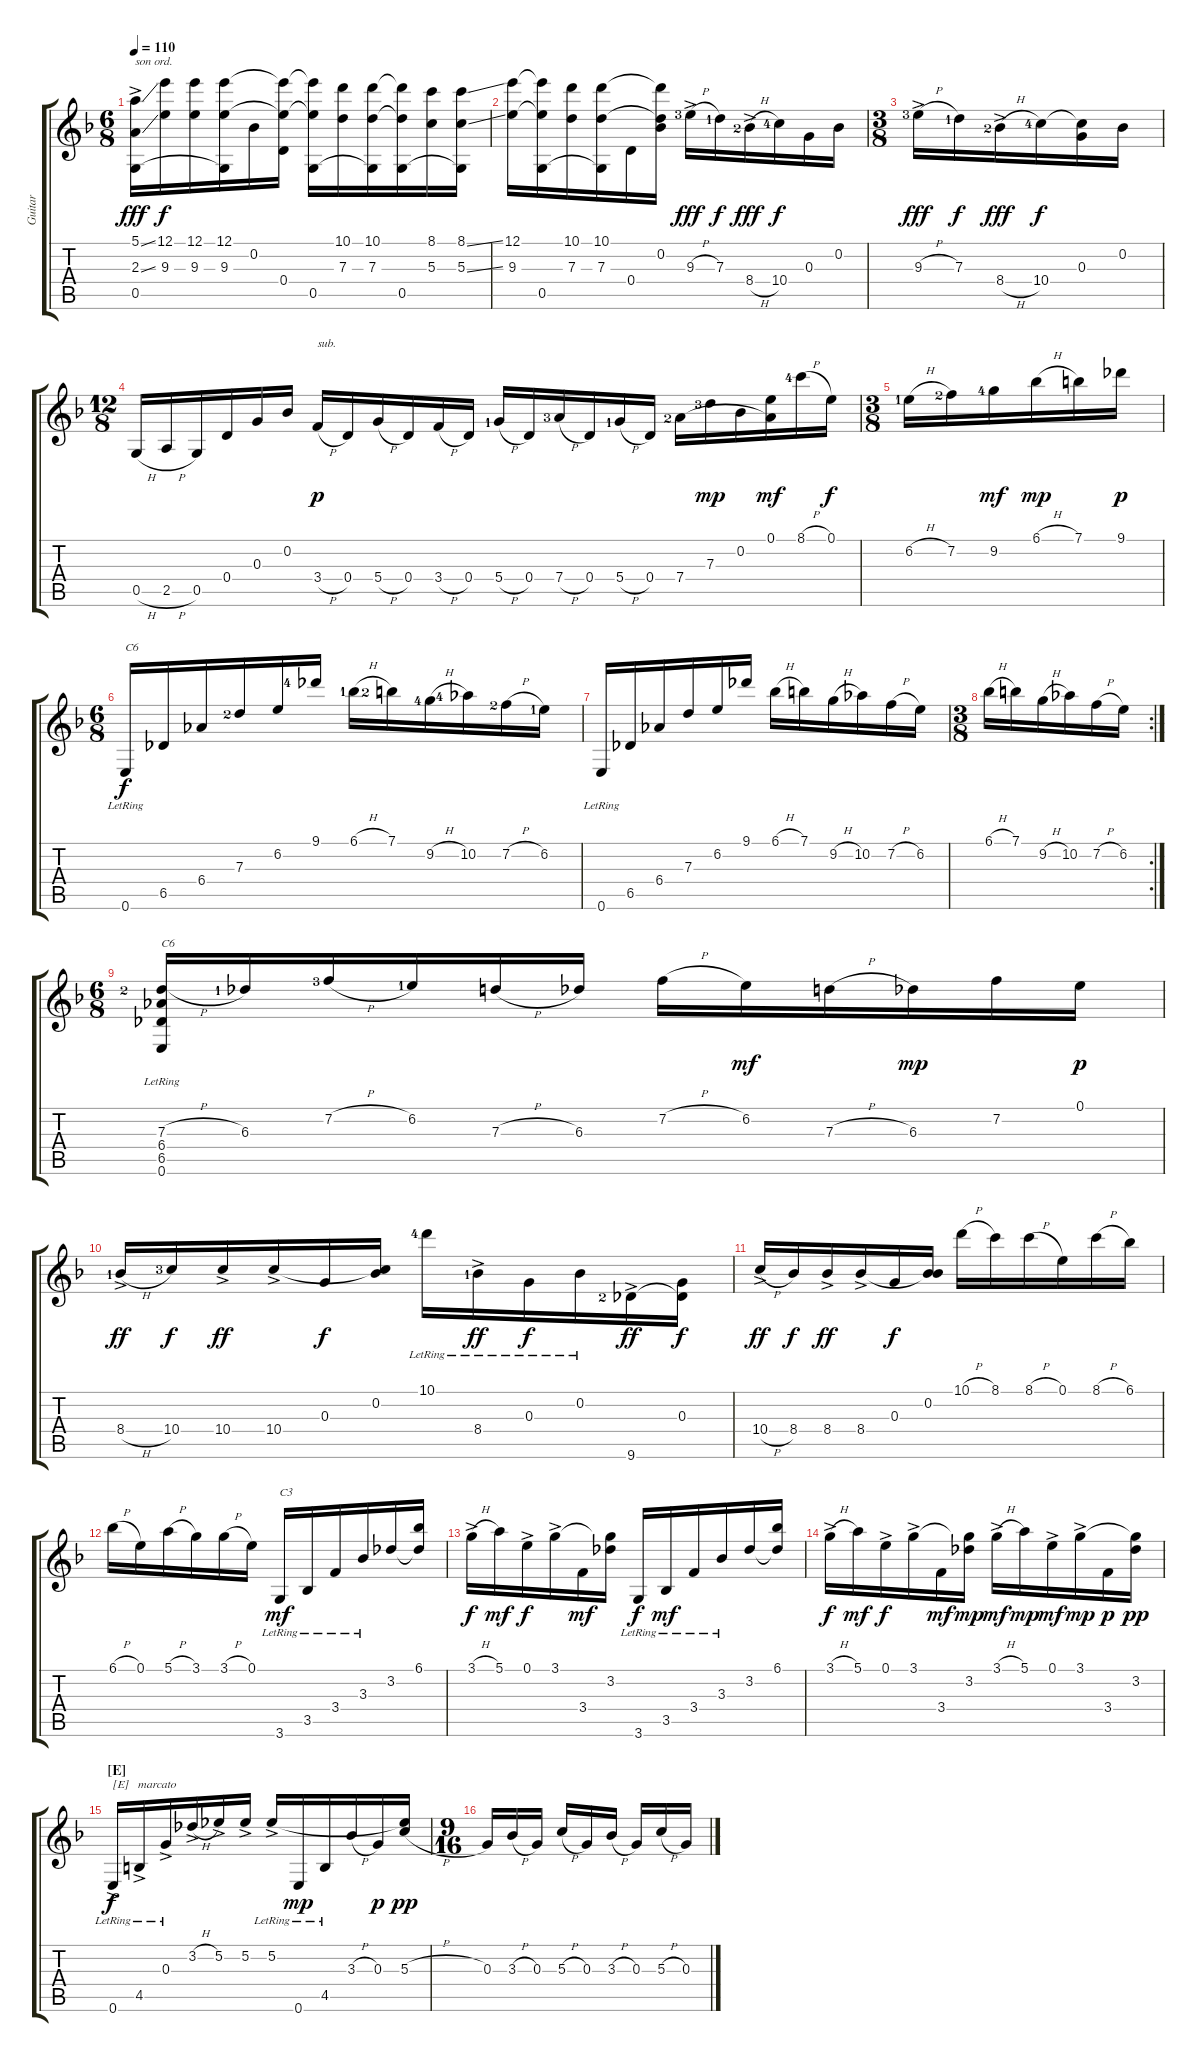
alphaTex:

\track ("Guitar" "Guitar") {instrument acousticguitarnylon}
\staff {score tabs}
\tuning (E4 Bb3 G3 D3 G2 E2) {hide}
\ts (6 8)
\tempo 110
\clef g2
\ks f
(5.1{ss ac} 2.3{ss ac} 0.5).16{txt "son ord." dy fff} (12.1 9.3).16{dy f} (12.1 9.3).16 (12.1 9.3 0.5{t}).16 0.2.16 (12.1{t} 9.3{t} 0.4).16 (12.1{t} 9.3{t} 0.5).16 (10.1 7.3).16 (10.1 7.3 0.5{t}).16 (10.1{t} 7.3{t} 0.5).16 (8.1 5.3).16 (8.1{ss} 5.3{ss} 0.5{t}).16 |
(12.1 9.3).16 (12.1{t} 9.3{t} 0.5).16 (10.1 7.3).16 (10.1 7.3 0.5{t}).16 0.4.16 (10.1{t} 0.2 7.3{t}).16 9.3{h ac lf 4}.16{dy fff} 7.3{lf 2}.16{dy f} 8.4{h ac lf 3}.16{dy fff} 10.4{lf 5}.16{dy f} 0.3.16 0.2.16 |
\ts (3 8)
9.3{h ac lf 4}.16{dy fff} 7.3{lf 2}.16{dy f} 8.4{h ac lf 3}.16{dy fff} 10.4{lf 5}.16{dy f} (0.3 10.4{t}).16 0.2.16 |
\ts (12 8)
0.5{h}.16 2.5{h}.16 0.5.16 0.4.16 0.3.16 0.2.16 3.4{h}.16{txt "sub." dy p} 0.4.16 5.4{h}.16 0.4.16 3.4{h}.16 0.4.16 5.4{h lf 2}.16 0.4.16 7.4{h lf 4}.16 0.4.16 5.4{h lf 2}.16 0.4.16 7.4{lf 3}.16 7.3{lf 4}.16{dy mp} 0.2.16 (0.1 7.4{t}).16{dy mf} 8.1{h lf 5}.16 0.1.16{dy f} |
\ts (3 8)
6.2{h lf 2}.16 7.2{lf 3}.16 9.2{lf 5}.16{dy mf} 6.1{h}.16{dy mp} 7.1.16 9.1.16{dy p} |
\ts (6 8)
0.6{lr}.16{txt "C6" dy f} 6.5.16 6.4.16 7.3{lf 3}.16 6.2.16 9.1{lf 5}.16 6.1{h lf 2}.16 7.1{lf 3}.16 9.2{h lf 5}.16 10.2{lf 5}.16 7.2{h lf 3}.16 6.2{lf 2}.16 |
0.6{lr}.16 6.5.16 6.4.16 7.3.16 6.2.16 9.1.16 6.1{h}.16 7.1.16 9.2{h}.16 10.2.16 7.2{h}.16 6.2.16 |
\rc 2
\ts (3 8)
6.1{h}.16 7.1.16 9.2{h}.16 10.2.16 7.2{h}.16 6.2.16 |
\ts (6 8)
(7.3{h lf 3} 6.4{lr} 6.5{lr} 0.6{lr}).16{txt "C6"} 6.3{lf 2}.16 7.2{h lf 4}.16 6.2{lf 2}.16 7.3{h}.16 6.3.16 7.2{h}.16 6.2.16{dy mf} 7.3{h}.16 6.3.16{dy mp} 7.2.16 0.1.16{dy p} |
8.4{h ac lf 2}.16{dy ff} 10.4{lf 4}.16{dy f} 10.4{ac}.16{dy ff} 10.4{ac}.16 0.3.16{dy f} (0.2 10.4{t}).16 10.1{lr lf 5}.16 8.4{ac lr lf 2}.16{dy ff} 0.3{lr}.16{dy f} 0.2{lr}.16 9.6{ac lf 3}.16{dy ff} (0.3 9.6{t}).16{dy f} |
10.4{h ac}.16{dy ff} 8.4.16{dy f} 8.4{ac}.16{dy ff} 8.4{ac}.16 0.3.16{dy f} (0.2 8.4{t}).16 10.1{h}.16 8.1.16 8.1{h}.16 0.1.16 8.1{h}.16 6.1.16 |
6.1{h}.16 0.1.16 5.1{h}.16 3.1.16 3.1{h}.16 0.1.16 3.6{lr}.16{txt "C3" dy mf} 3.5{lr}.16 3.4{lr}.16 3.3{lr}.16 3.2.16 (6.1 3.2{t}).16 |
3.1{h ac}.16{dy f} 5.1.16{dy mf} 0.1{ac}.16{dy f} 3.1{ac}.16 3.4.16{dy mf} (3.1{t} 3.2).16 3.6{lr}.16{dy f} 3.5{lr}.16{dy mf} 3.4{lr}.16 3.3{lr}.16 3.2.16 (6.1 3.2{t}).16 |
3.1{h ac}.16{dy f} 5.1.16{dy mf} 0.1{ac}.16{dy f} 3.1{ac}.16 3.4.16{dy mf} (3.1{t} 3.2).16{dy mp} 3.1{h ac}.16{dy mf} 5.1.16{dy mp} 0.1{ac}.16{dy mf} 3.1{ac}.16{dy mp} 3.4.16{dy p} (3.1{t} 3.2).16{dy pp} |
\section ("" "[E]")
0.6{ac lr}.16{txt "[E]   marcato" dy f} 4.5{ac lr}.16 0.3{ac lr}.16 3.2{h ac}.16 5.2{ac}.16 5.2{ac}.16 5.2{ac lr}.16 0.6{lr}.16{dy mp} 4.5{lr}.16 3.3{h}.16 0.3.16{dy p} (5.2{t} 5.3{h}).16{dy pp} |
\ts (9 16)
0.3.16 3.3{h}.16 0.3.16 5.3{h}.16 0.3.16 3.3{h}.16 0.3.16 5.3{h}.16 0.3.16
